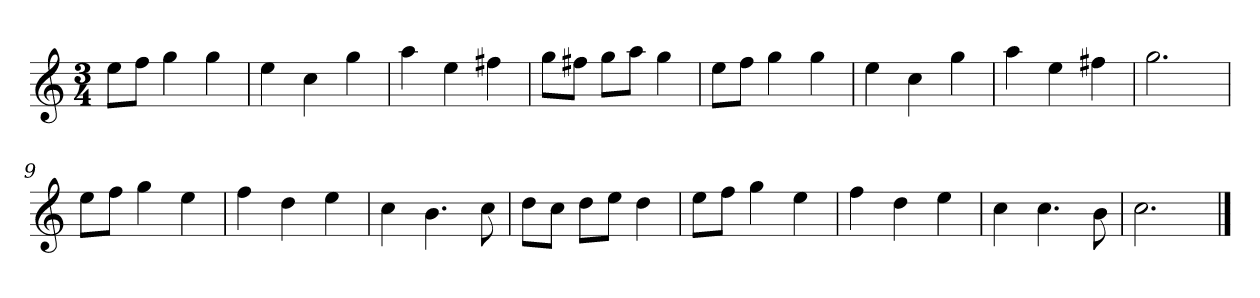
**kern
*part1
*staff1
*k[]
*M3/4
*MM120
=1
8eeL
8ffJ
4gg
4gg
=2
4ee
4cc
4gg
=3
4aa
4ee
4ff#X
=4
8ggL
8ff#XJ
8ggL
8aaJ
4gg
=5
8eeL
8ffJ
4gg
4gg
=6
4ee
4cc
4gg
=7
4aa
4ee
4ff#X
=8
2.gg
=9
8eeL
8ffJ
4gg
4ee
=10
4ff
4dd
4ee
=11
4cc
4.b
8cc
=12
8ddL
8ccJ
8ddL
8eeJ
4dd
=13
8eeL
8ffJ
4gg
4ee
=14
4ff
4dd
4ee
=15
4cc
4.cc
8b
=16
2.cc
==
*-
